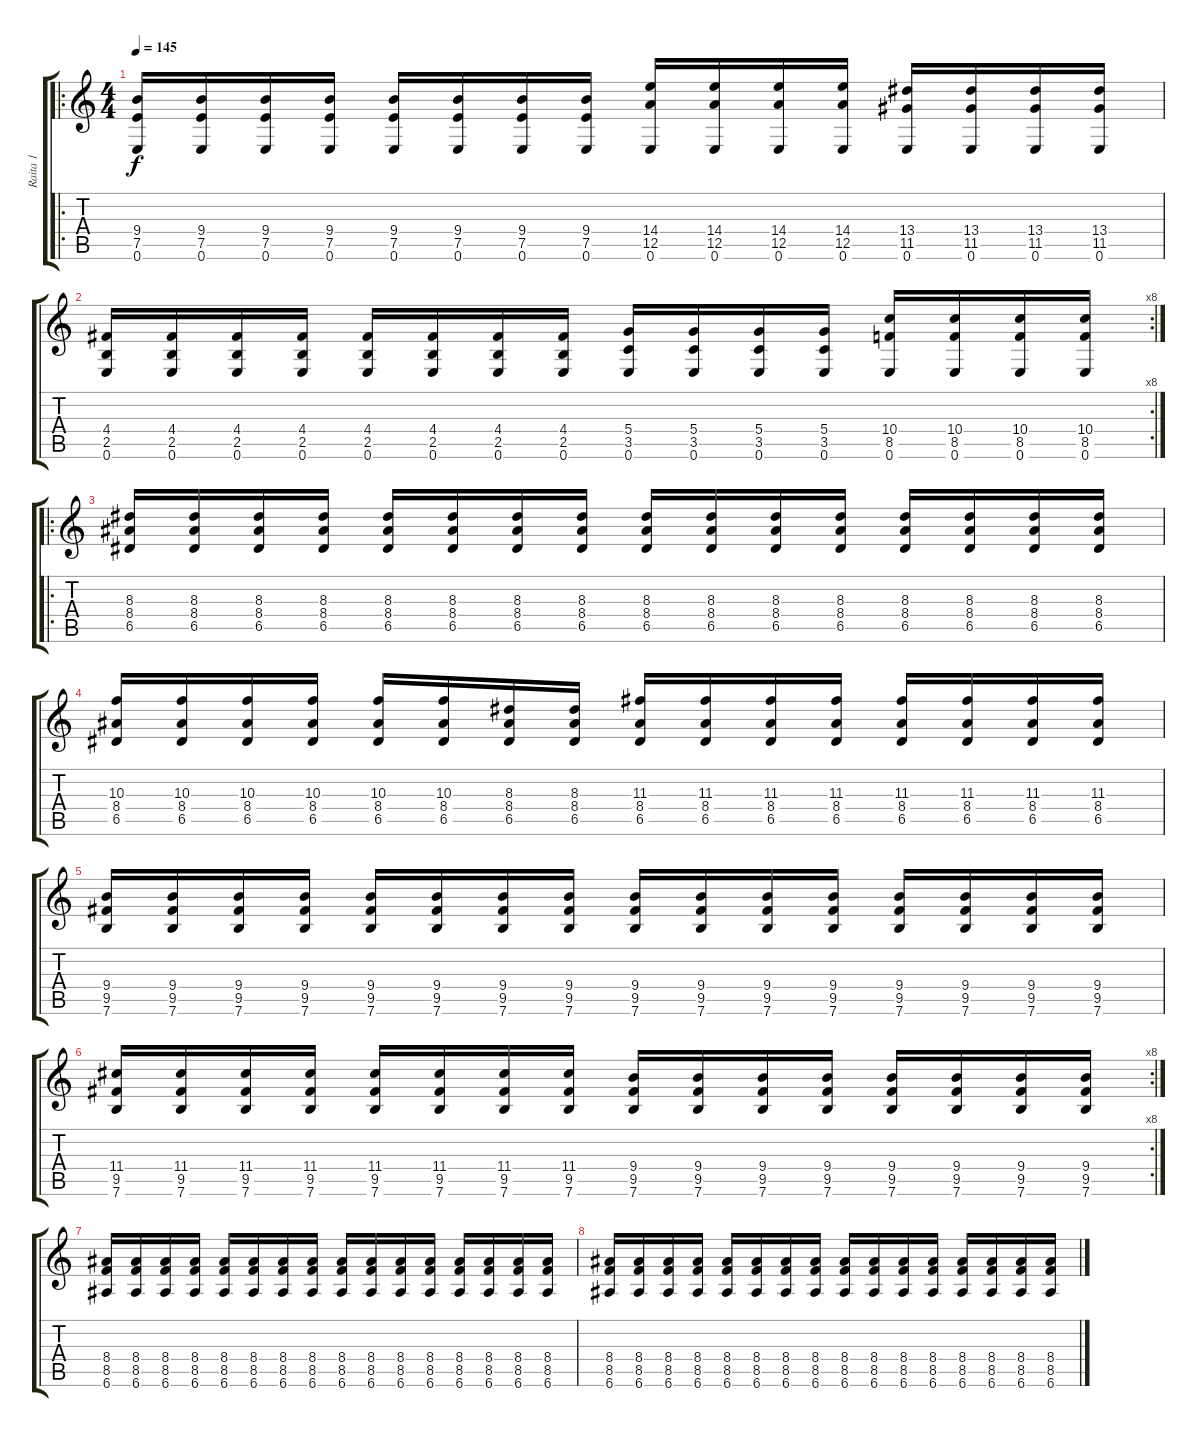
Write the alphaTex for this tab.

\track ("Raita 1" "Raita 1") {instrument distortionguitar}
\staff {score tabs}
\tuning (E4 B3 G3 D3 A2 E2) {hide}
\ro
\ts (4 4)
\tempo 145
\clef g2
\ks c
(9.4 7.5 0.6).16{dy f} (9.4 7.5 0.6).16 (9.4 7.5 0.6).16 (9.4 7.5 0.6).16 (9.4 7.5 0.6).16 (9.4 7.5 0.6).16 (9.4 7.5 0.6).16 (9.4 7.5 0.6).16 (14.4 12.5 0.6).16 (14.4 12.5 0.6).16 (14.4 12.5 0.6).16 (14.4 12.5 0.6).16 (13.4 11.5 0.6).16 (13.4 11.5 0.6).16 (13.4 11.5 0.6).16 (13.4 11.5 0.6).16 |
\rc 8
(4.4 2.5 0.6).16 (4.4 2.5 0.6).16 (4.4 2.5 0.6).16 (4.4 2.5 0.6).16 (4.4 2.5 0.6).16 (4.4 2.5 0.6).16 (4.4 2.5 0.6).16 (4.4 2.5 0.6).16 (5.4 3.5 0.6).16 (5.4 3.5 0.6).16 (5.4 3.5 0.6).16 (5.4 3.5 0.6).16 (10.4 8.5 0.6).16 (10.4 8.5 0.6).16 (10.4 8.5 0.6).16 (10.4 8.5 0.6).16 |
\ro
(8.3 8.4 6.5).16 (8.3 8.4 6.5).16 (8.3 8.4 6.5).16 (8.3 8.4 6.5).16 (8.3 8.4 6.5).16 (8.3 8.4 6.5).16 (8.3 8.4 6.5).16 (8.3 8.4 6.5).16 (8.3 8.4 6.5).16 (8.3 8.4 6.5).16 (8.3 8.4 6.5).16 (8.3 8.4 6.5).16 (8.3 8.4 6.5).16 (8.3 8.4 6.5).16 (8.3 8.4 6.5).16 (8.3 8.4 6.5).16 |
(10.3 8.4 6.5).16 (10.3 8.4 6.5).16 (10.3 8.4 6.5).16 (10.3 8.4 6.5).16 (10.3 8.4 6.5).16 (10.3 8.4 6.5).16 (8.3 8.4 6.5).16 (8.3 8.4 6.5).16 (11.3 8.4 6.5).16 (11.3 8.4 6.5).16 (11.3 8.4 6.5).16 (11.3 8.4 6.5).16 (11.3 8.4 6.5).16 (11.3 8.4 6.5).16 (11.3 8.4 6.5).16 (11.3 8.4 6.5).16 |
(9.4 9.5 7.6).16 (9.4 9.5 7.6).16 (9.4 9.5 7.6).16 (9.4 9.5 7.6).16 (9.4 9.5 7.6).16 (9.4 9.5 7.6).16 (9.4 9.5 7.6).16 (9.4 9.5 7.6).16 (9.4 9.5 7.6).16 (9.4 9.5 7.6).16 (9.4 9.5 7.6).16 (9.4 9.5 7.6).16 (9.4 9.5 7.6).16 (9.4 9.5 7.6).16 (9.4 9.5 7.6).16 (9.4 9.5 7.6).16 |
\rc 8
(11.4 9.5 7.6).16 (11.4 9.5 7.6).16 (11.4 9.5 7.6).16 (11.4 9.5 7.6).16 (11.4 9.5 7.6).16 (11.4 9.5 7.6).16 (11.4 9.5 7.6).16 (11.4 9.5 7.6).16 (9.4 9.5 7.6).16 (9.4 9.5 7.6).16 (9.4 9.5 7.6).16 (9.4 9.5 7.6).16 (9.4 9.5 7.6).16 (9.4 9.5 7.6).16 (9.4 9.5 7.6).16 (9.4 9.5 7.6).16 |
(8.4 8.5 6.6).16 (8.4 8.5 6.6).16 (8.4 8.5 6.6).16 (8.4 8.5 6.6).16 (8.4 8.5 6.6).16 (8.4 8.5 6.6).16 (8.4 8.5 6.6).16 (8.4 8.5 6.6).16 (8.4 8.5 6.6).16 (8.4 8.5 6.6).16 (8.4 8.5 6.6).16 (8.4 8.5 6.6).16 (8.4 8.5 6.6).16 (8.4 8.5 6.6).16 (8.4 8.5 6.6).16 (8.4 8.5 6.6).16 |
(8.4 8.5 6.6).16 (8.4 8.5 6.6).16 (8.4 8.5 6.6).16 (8.4 8.5 6.6).16 (8.4 8.5 6.6).16 (8.4 8.5 6.6).16 (8.4 8.5 6.6).16 (8.4 8.5 6.6).16 (8.4 8.5 6.6).16 (8.4 8.5 6.6).16 (8.4 8.5 6.6).16 (8.4 8.5 6.6).16 (8.4 8.5 6.6).16 (8.4 8.5 6.6).16 (8.4 8.5 6.6).16 (8.4 8.5 6.6).16
